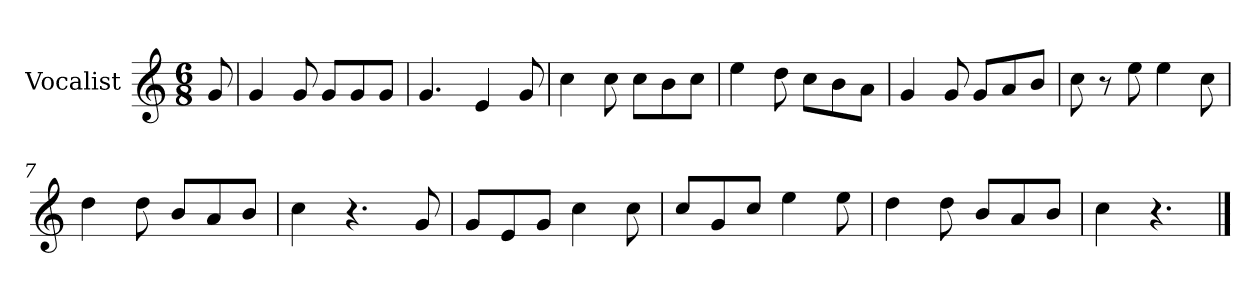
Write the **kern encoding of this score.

**kern
*part1
*staff1
*I"Vocalist
*k[]
*C:
*M6/8
=
8g
=1
4g
8g
8gL
8g
8gJ
=2
4.g
4e
8g
=3
4cc
8cc
8ccL
8b
8ccJ
=4
4ee
8dd
8ccL
8b
8aJ
=5
4g
8g
8gL
8a
8bJ
=6
8cc
8r
8ee
4ee
8cc
=7
4dd
8dd
8bL
8a
8bJ
=8
4cc
4.r
8g
=9
8gL
8e
8gJ
4cc
8cc
=10
8ccL
8g
8ccJ
4ee
8ee
=11
4dd
8dd
8bL
8a
8bJ
=12
4cc
4.r
==
*-
